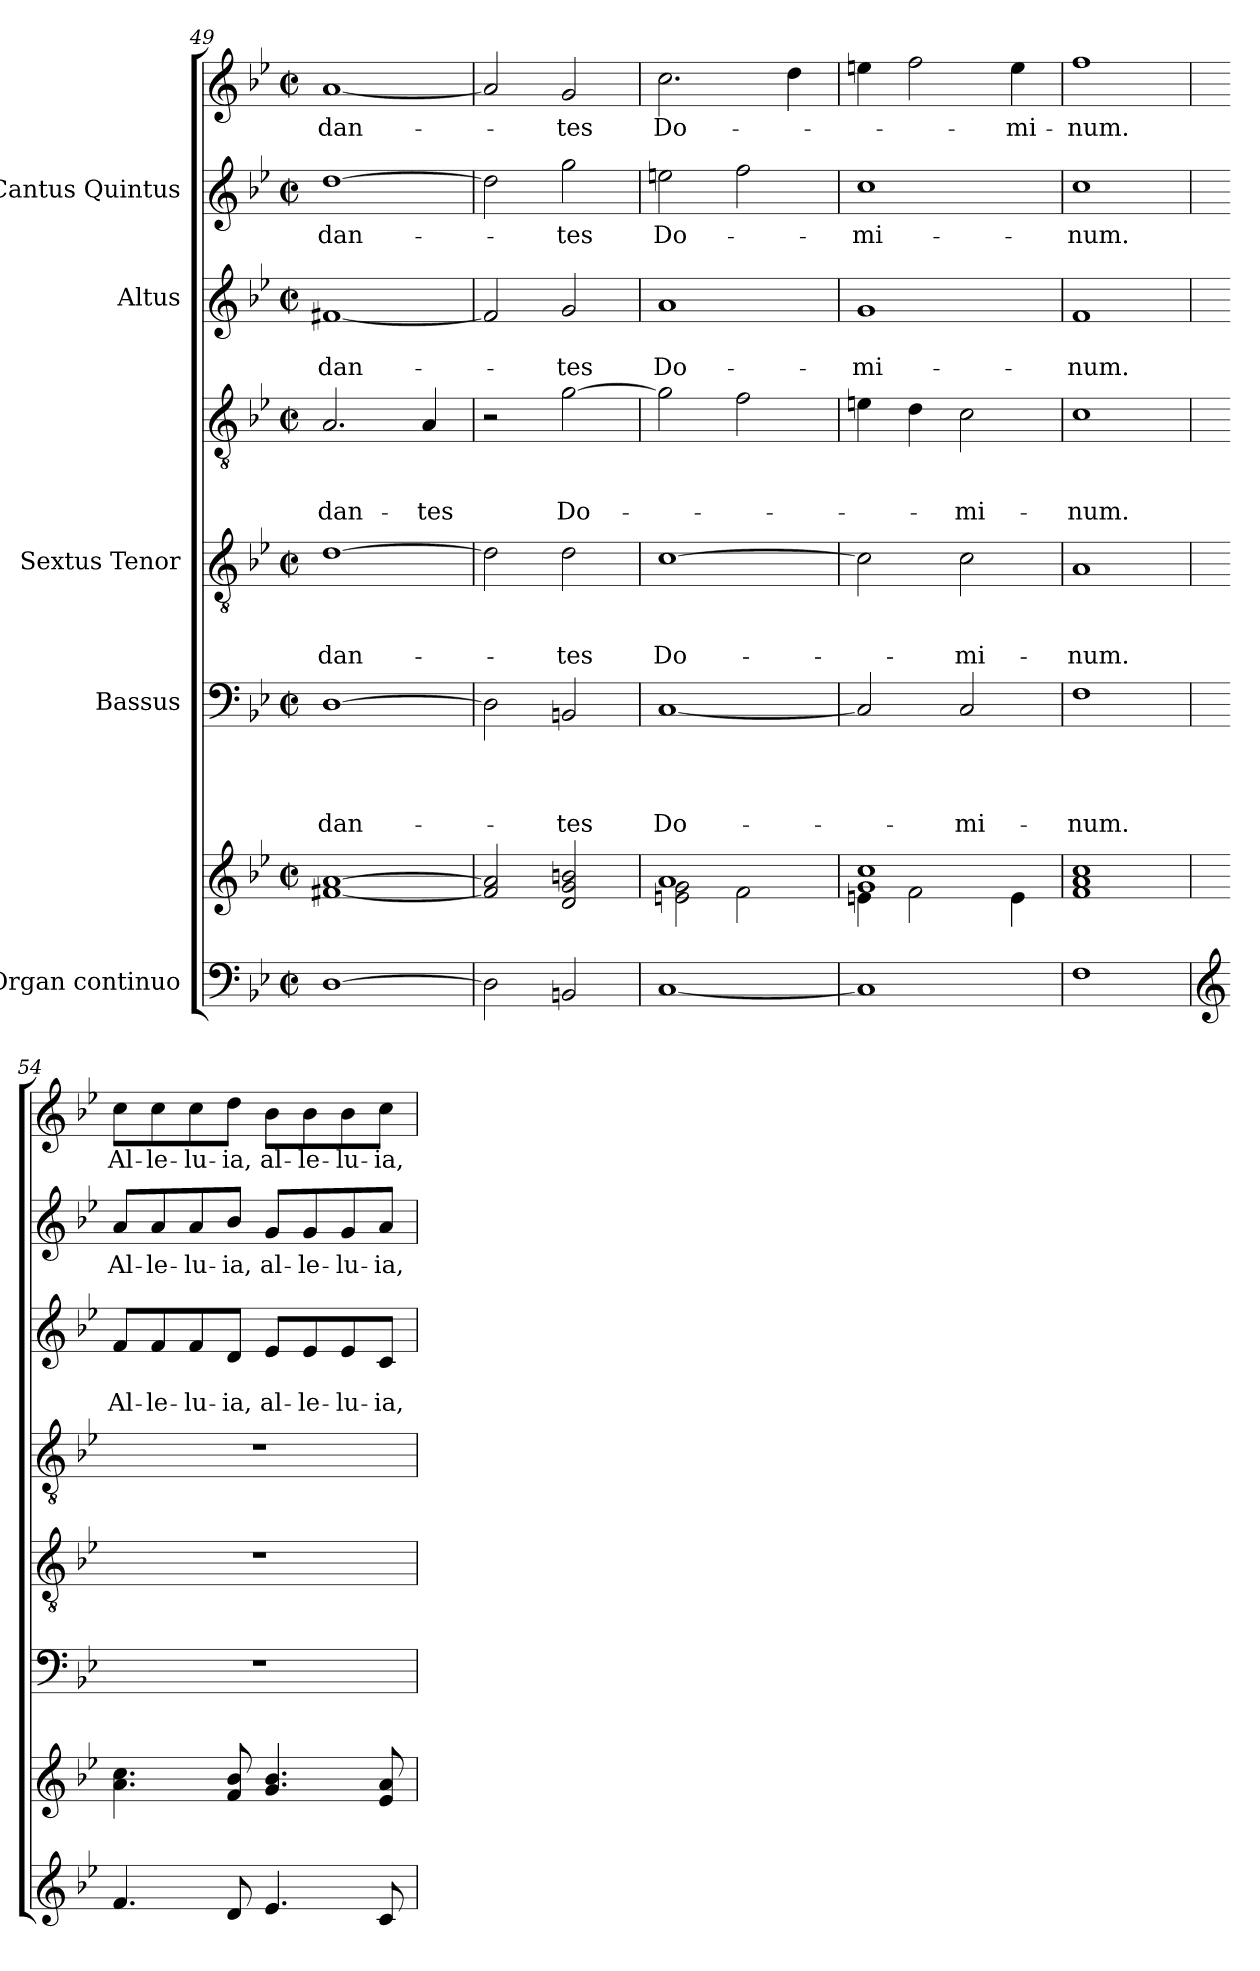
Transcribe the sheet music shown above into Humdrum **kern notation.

**kern	**kern	**kern	**text	**text	**text	**text	**kern	**text	**text	**text	**kern	**text	**text	**text	**kern	**text	**text	**kern	**text	**kern	**text
*part5	*part5	*part4	*part4	*part4	*part4	*part4	*part3	*part3	*part3	*part3	*part3	*part3	*part3	*part3	*part2	*part2	*part2	*part1	*part1	*part1	*part1
*staff8	*staff7	*staff6	*staff6	*staff6	*staff6	*staff6	*staff5	*staff5	*staff5	*staff5	*staff4	*staff4	*staff4	*staff4	*staff3	*staff3	*staff3	*staff2	*staff2	*staff1	*staff1
*I"Organ continuo	*	*I"Bassus	*	*	*	*	*I"Sextus Tenor	*	*	*	*	*	*	*	*I"Altus	*	*	*I"Cantus Quintus	*	*	*
*clefF4	*clefG2	*clefF4	*	*	*	*	*clefGv2	*	*	*	*clefGv2	*	*	*	*clefG2	*	*	*clefG2	*	*clefG2	*
*k[b-e-]	*k[b-e-]	*k[b-e-]	*	*	*	*	*k[b-e-]	*	*	*	*k[b-e-]	*	*	*	*k[b-e-]	*	*	*k[b-e-]	*	*k[b-e-]	*
*B-:	*B-:	*B-:	*	*	*	*	*B-:	*	*	*	*B-:	*	*	*	*B-:	*	*	*B-:	*	*B-:	*
*M2/2	*M2/2	*M2/2	*	*	*	*	*M2/2	*	*	*	*M2/2	*	*	*	*M2/2	*	*	*M2/2	*	*M2/2	*
*met(c|)	*met(c|)	*met(c|)	*	*	*	*	*met(c|)	*	*	*	*met(c|)	*	*	*	*met(c|)	*	*	*met(c|)	*	*met(c|)	*
=49	=49	=49	=49	=49	=49	=49	=49	=49	=49	=49	=49	=49	=49	=49	=49	=49	=49	=49	=49	=49	=49
!	!	!	!	!	!	!LO:LY:b	!	!	!	!LO:LY:b	!	!	!	!LO:LY:b	!	!	!LO:LY:b	!	!LO:LY:b	!	!LO:LY:b
[>1D	[<1f#X [>1a	[>1D	.	.	.	-dan-	[>1d	.	.	dan-	2.A/	.	.	-dan-	[<1f#X	.	-dan-	[>1dd	-dan-	[<1a	-dan-
!	!	!	!	!	!	!	!	!	!	!	!	!	!	!LO:LY:b	!	!	!	!	!	!	!
.	.	.	.	.	.	.	.	.	.	.	4A/	.	.	-tes	.	.	.	.	.	.	.
=50	=50	=50	=50	=50	=50	=50	=50	=50	=50	=50	=50	=50	=50	=50	=50	=50	=50	=50	=50	=50	=50
2D\]	2f#/] 2a/]	2D\]	.	.	.	.	2d\]	.	.	.	2r	.	.	.	2f#/]	.	.	2dd\]	.	2a/]	.
!	!	!	!	!	!	!LO:LY:b	!	!	!	!LO:LY:b	!	!	!	!LO:LY:b	!	!	!LO:LY:b	!	!LO:LY:b	!	!LO:LY:b
2BBn/	2d/ 2g/ 2bn/	2BBn/	.	.	.	-tes	2d\	.	.	-tes	[>2g\	.	.	-Do-	2g/	.	-tes	2gg\	tes	2g/	-tes
=51	=51	=51	=51	=51	=51	=51	=51	=51	=51	=51	=51	=51	=51	=51	=51	=51	=51	=51	=51	=51	=51
*	*^	*	*	*	*	*	*	*	*	*	*	*	*	*	*	*	*	*	*	*	*
!	!	!	!	!	!	!	!LO:LY:b	!	!	!	!LO:LY:b	!	!	!	!	!	!	!LO:LY:b	!	!LO:LY:b	!	!LO:LY:b
[<1C	1a	2en\ 2g\	[<1C	.	.	.	Do-	[>1c	.	.	Do-	2g\]	.	.	.	1a	.	Do-	2een\	-Do-	2.cc\	Do-
.	.	2f\	.	.	.	.	.	.	.	.	.	2f\	.	.	.	.	.	.	2ff\	.	.	.
.	.	.	.	.	.	.	.	.	.	.	.	.	.	.	.	.	.	.	.	.	4dd\	.
=52	=52	=52	=52	=52	=52	=52	=52	=52	=52	=52	=52	=52	=52	=52	=52	=52	=52	=52	=52	=52	=52	=52
!	!	!	!	!	!	!	!	!	!	!	!	!	!	!	!	!	!	!LO:LY:b	!	!LO:LY:b	!	!
1C]	1g 1cc	4en\	2C/]	.	.	.	.	2c\]	.	.	.	4en\	.	.	.	1g	.	-mi-	1cc	-mi-	4een\	.
.	.	2f\	.	.	.	.	.	.	.	.	.	4d\	.	.	.	.	.	.	.	.	2ff\	.
!	!	!	!	!	!	!	!LO:LY:b	!	!	!	!LO:LY:b	!	!	!	!LO:LY:b	!	!	!	!	!	!	!
.	.	.	2C/	.	.	.	-mi-	2c\	.	.	-mi-	2c\	.	.	-mi-	.	.	.	.	.	.	.
!	!	!	!	!	!	!	!	!	!	!	!	!	!	!	!	!	!	!	!	!	!	!LO:LY:b
.	.	4e\	.	.	.	.	.	.	.	.	.	.	.	.	.	.	.	.	.	.	4ee\	-mi-
=53	=53	=53	=53	=53	=53	=53	=53	=53	=53	=53	=53	=53	=53	=53	=53	=53	=53	=53	=53	=53	=53	=53
!	!	!	!	!	!	!	!LO:LY:b	!	!	!	!LO:LY:b	!	!	!	!LO:LY:b	!	!	!LO:LY:b	!	!LO:LY:b	!	!LO:LY:b
*	*v	*v	*	*	*	*	*	*	*	*	*	*	*	*	*	*	*	*	*	*	*	*
1F	1f 1a 1cc	1F	.	.	.	-num.	1A	.	.	num.	1c	.	.	-num.	1f	.	-num.	1cc	num.	1ff	-num.
=54	=54	=54	=54	=54	=54	=54	=54	=54	=54	=54	=54	=54	=54	=54	=54	=54	=54	=54	=54	=54	=54
*clefG2	*	*	*	*	*	*	*	*	*	*	*	*	*	*	*	*	*	*	*	*	*
!	!	!	!	!	!	!	!	!	!	!	!	!	!	!	!	!	!LO:LY:b	!	!LO:LY:b	!	!LO:LY:b
4.f/	4.a\ 4.cc\	1r	.	.	.	.	1r	.	.	.	1r	.	.	.	8f/L	.	Al-	8a/L	Al-	8cc\L	Al-
!	!	!	!	!	!	!	!	!	!	!	!	!	!	!	!	!	!LO:LY:b:rj	!	!LO:LY:b:rj	!	!LO:LY:b:rj
.	.	.	.	.	.	.	.	.	.	.	.	.	.	.	8f/	.	-le-	8a/	-le-	8cc\	-le-
!	!	!	!	!	!	!	!	!	!	!	!	!	!	!	!	!	!LO:LY:b	!	!LO:LY:b	!	!LO:LY:b
.	.	.	.	.	.	.	.	.	.	.	.	.	.	.	8f/	.	-lu-	8a/	-lu-	8cc\	-lu-
!	!	!	!	!	!	!	!	!	!	!	!	!	!	!	!	!	!LO:LY:b:rj	!	!LO:LY:b:rj	!	!LO:LY:b:rj
8d/	8f/ 8b-/	.	.	.	.	.	.	.	.	.	.	.	.	.	8d/J	.	-ia,	8b-/J	-ia,	8dd\J	-ia,
!	!	!	!	!	!	!	!	!	!	!	!	!	!	!	!	!	!LO:LY:b	!	!LO:LY:b	!	!LO:LY:b
4.e-/	4.g/ 4.b-/	.	.	.	.	.	.	.	.	.	.	.	.	.	8e-/L	.	al-	8g/L	al-	8b-\L	al-
!	!	!	!	!	!	!	!	!	!	!	!	!	!	!	!	!	!LO:LY:b	!	!LO:LY:b	!	!LO:LY:b
.	.	.	.	.	.	.	.	.	.	.	.	.	.	.	8e-/	.	-le-	8g/	-le-	8b-\	-le-
!	!	!	!	!	!	!	!	!	!	!	!	!	!	!	!	!	!LO:LY:b	!	!LO:LY:b	!	!LO:LY:b
.	.	.	.	.	.	.	.	.	.	.	.	.	.	.	8e-/	.	-lu-	8g/	-lu-	8b-\	-lu-
!	!	!	!	!	!	!	!	!	!	!	!	!	!	!	!	!	!LO:LY:b:rj	!	!LO:LY:b:rj	!	!LO:LY:b:rj
8c/	8e-/ 8a/	.	.	.	.	.	.	.	.	.	.	.	.	.	8c/J	.	-ia,	8a/J	-ia,	8cc\J	-ia,
=	=	=	=	=	=	=	=	=	=	=	=	=	=	=	=	=	=	=	=	=	=
*-	*-	*-	*-	*-	*-	*-	*-	*-	*-	*-	*-	*-	*-	*-	*-	*-	*-	*-	*-	*-	*-
